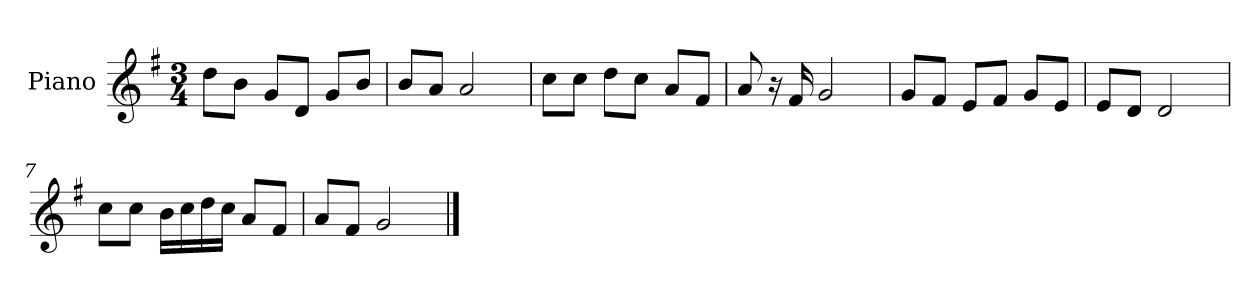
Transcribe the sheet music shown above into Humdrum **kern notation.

**kern
*part1
*staff1
*I"Piano
*I'P-no
*clefG2
*k[f#]
*M3/4
*MM91
=1
8dd\L
8b\J
8g/L
8d/J
8g/L
8b/J
=2
8b/L
8a/J
2a/
=3
8cc\L
8cc\J
8dd\L
8cc\J
8a/L
8f#/J
=4
8a/
16r
16f#/
2g/
=5
8g/L
8f#/J
8e/L
8f#/J
8g/L
8e/J
=6
8e/L
8d/J
2d/
=7
8cc\L
8cc\J
16b\LL
16cc\
16dd\
16cc\JJ
8a/L
8f#/J
!!LO:LB:g=z
=8
8a/L
8f#/J
2g/
==
*-
